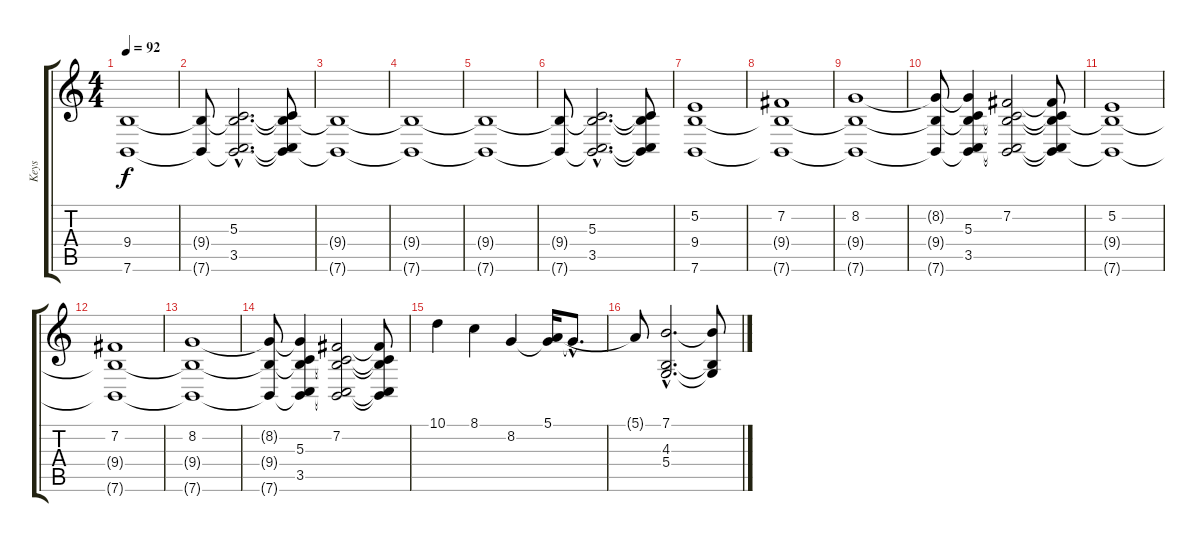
\track ("Keys" "Keys") {instrument stringensemble2}
\staff {score tabs}
\tuning (E4 B3 G3 D3 A2 E2) {hide}
\ts (4 4)
\tempo 92
\clef g2
\ks c
(9.4{t} 7.6{t}).1{dy f} |
(9.4{t} 7.6{t}).8 (5.3{hac} 9.4{hac t} 3.5{hac} 7.6{hac t}).2{d} (5.3{t} 9.4{t} 3.5{t} 7.6{t}).8 |
(9.4{t} 7.6{t}).1 |
(9.4{t} 7.6{t}).1 |
(9.4{t} 7.6{t}).1 |
(9.4{t} 7.6{t}).8 (5.3{hac} 9.4{hac t} 3.5{hac} 7.6{hac t}).2{d} (5.3{t} 9.4{t} 3.5{t} 7.6{t}).8 |
(5.2 9.4 7.6).1 |
(7.2 9.4{t} 7.6{t}).1 |
(8.2 9.4{t} 7.6{t}).1 |
(8.2{t} 9.4{t} 7.6{t}).8 (8.2{t} 5.3 9.4{t} 3.5 7.6{t}).4 (7.2 5.3{t} 9.4{t} 3.5{t} 7.6{t}).2 (7.2{t} 5.3{t} 9.4{t} 3.5{t} 7.6{t}).8 |
(5.2 9.4{t} 7.6{t}).1 |
(7.2 9.4{t} 7.6{t}).1 |
(8.2 9.4{t} 7.6{t}).1 |
(8.2{t} 9.4{t} 7.6{t}).8 (8.2{t} 5.3 9.4{t} 3.5 7.6{t}).4 (7.2 5.3{t} 9.4{t} 3.5{t} 7.6{t}).2 (7.2{t} 5.3{t} 9.4{t} 3.5{t} 7.6{t}).8 |
10.1.4{volume 9 instrument pad4choir} 8.1.4 8.2.4 (5.1 8.2{t}).16 8.2{hac t}.8{d} |
5.1{t}.8 (7.1{hac} 4.3{hac} 5.4{hac}).2{d} (7.1{t} 4.3{t} 5.4{t}).8
